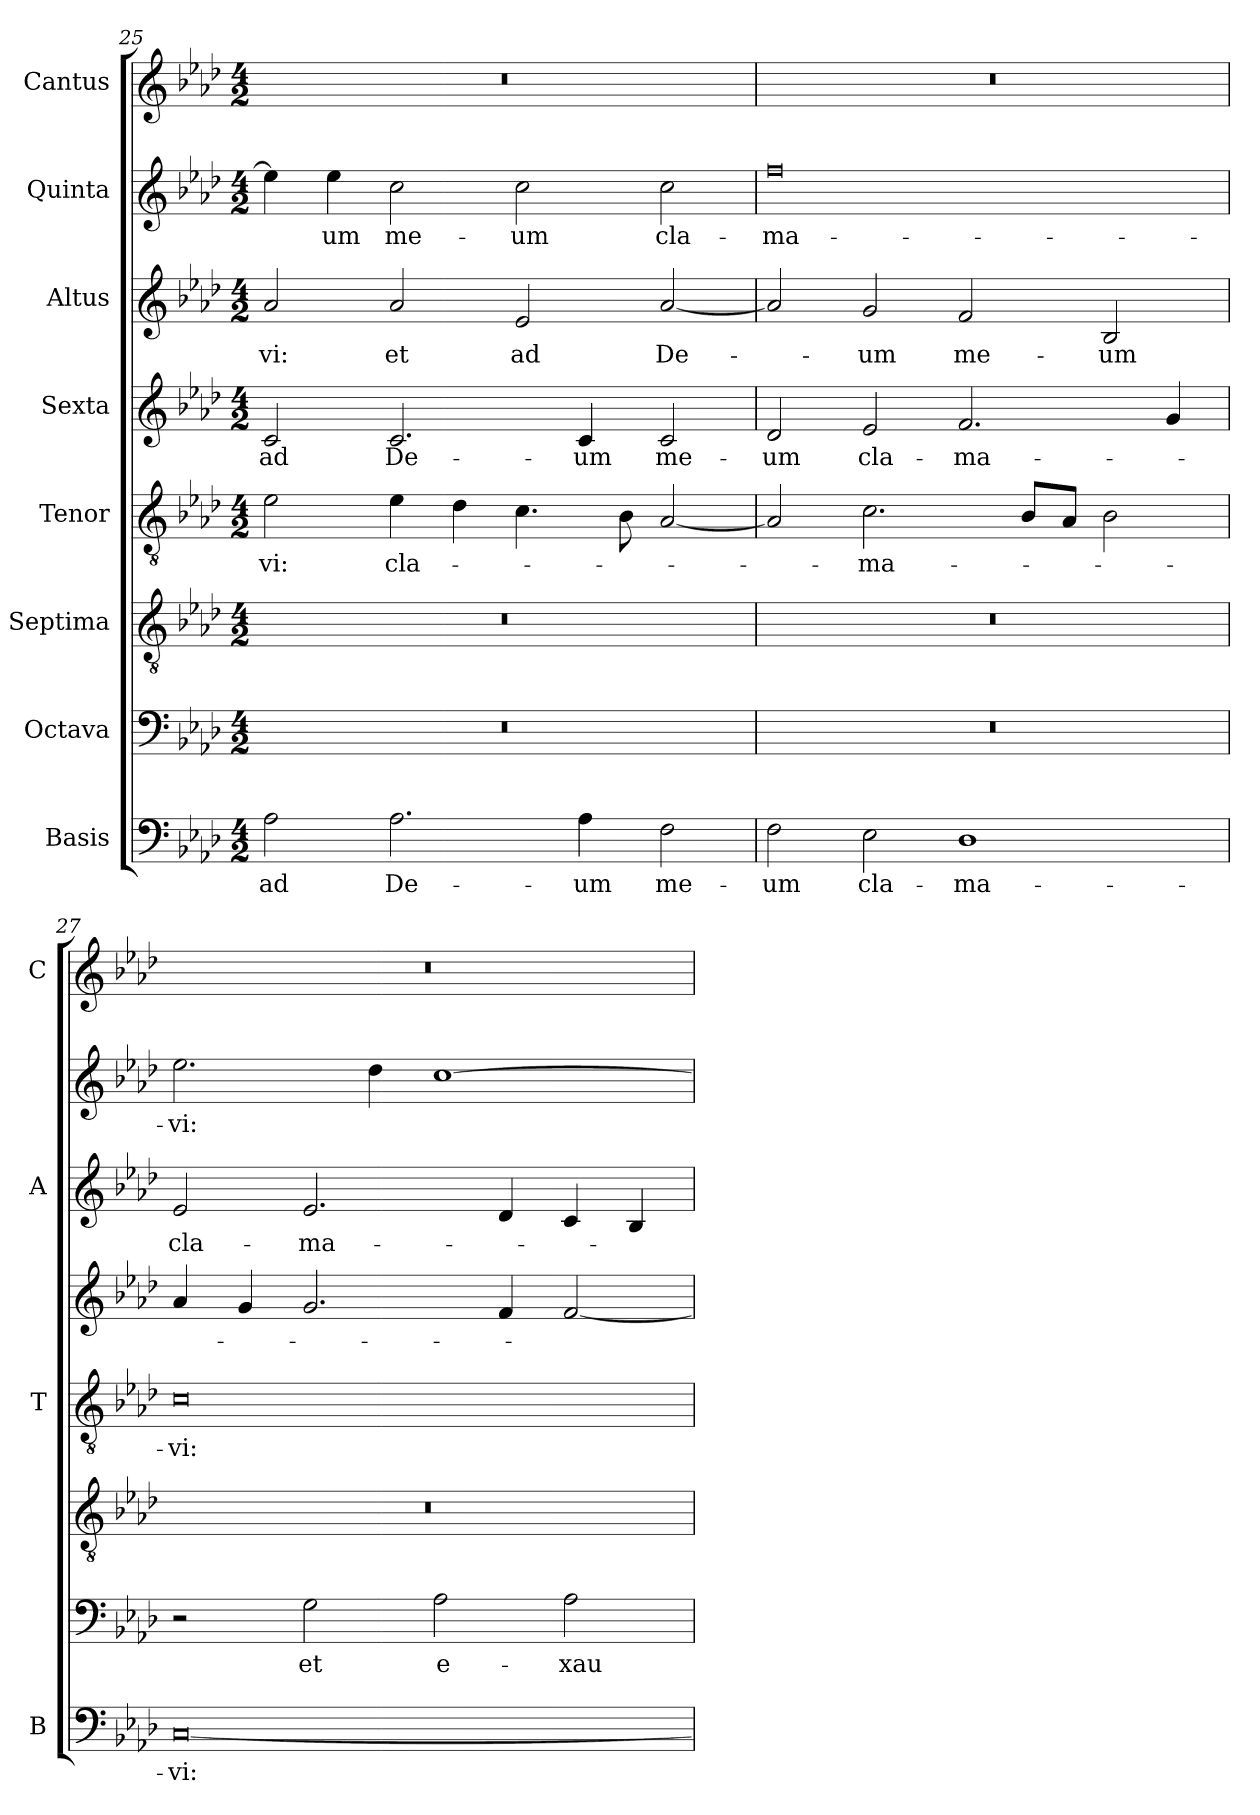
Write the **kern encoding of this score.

**kern	**text	**kern	**text	**kern	**kern	**text	**kern	**text	**kern	**text	**kern	**text	**kern
*part8	*part8	*part7	*part7	*part6	*part5	*part5	*part4	*part4	*part3	*part3	*part2	*part2	*part1
*staff8	*staff8	*staff7	*staff7	*staff6	*staff5	*staff5	*staff4	*staff4	*staff3	*staff3	*staff2	*staff2	*staff1
*I"Basis	*	*I"Octava	*	*I"Septima	*I"Tenor	*	*I"Sexta	*	*I"Altus	*	*I"Quinta	*	*I"Cantus
*I'B	*	*	*	*	*I'T	*	*	*	*I'A	*	*	*	*I'C
*clefF4	*	*clefF4	*	*clefGv2	*clefGv2	*	*clefG2	*	*clefG2	*	*clefG2	*	*clefG2
*k[b-e-a-d-]	*	*k[b-e-a-d-]	*	*k[b-e-a-d-]	*k[b-e-a-d-]	*	*k[b-e-a-d-]	*	*k[b-e-a-d-]	*	*k[b-e-a-d-]	*	*k[b-e-a-d-]
*A-:	*	*A-:	*	*A-:	*A-:	*	*A-:	*	*A-:	*	*A-:	*	*A-:
*M4/2	*	*M4/2	*	*M4/2	*M4/2	*	*M4/2	*	*M4/2	*	*M4/2	*	*M4/2
=25	=25	=25	=25	=25	=25	=25	=25	=25	=25	=25	=25	=25	=25
!	!LO:LY:b	!	!	!	!	!LO:LY:b	!	!LO:LY:b	!	!LO:LY:b	!	!	!
2A-\	ad	0r	.	0r	2e-\	-vi:	2c/	ad	2a-/	-vi:	4ee-\]	.	0r
!	!	!	!	!	!	!	!	!	!	!	!	!LO:LY:b	!
.	.	.	.	.	.	.	.	.	.	.	4ee-\	-um	.
!	!LO:LY:b	!	!	!	!	!LO:LY:b	!	!LO:LY:b	!	!LO:LY:b	!	!LO:LY:b	!
2.A-\	De-	.	.	.	4e-\	cla-	2.c/	De-	2a-/	et	2cc\	me-	.
.	.	.	.	.	4d-\	.	.	.	.	.	.	.	.
!	!	!	!	!	!	!	!	!	!	!LO:LY:b	!	!LO:LY:b	!
.	.	.	.	.	4.c\	.	.	.	2e-/	ad	2cc\	-um	.
!	!LO:LY:b	!	!	!	!	!	!	!LO:LY:b	!	!	!	!	!
4A-\	-um	.	.	.	.	.	4c/	-um	.	.	.	.	.
.	.	.	.	.	8B-\	.	.	.	.	.	.	.	.
!	!LO:LY:b	!	!	!	!	!	!	!LO:LY:b	!	!LO:LY:b	!	!LO:LY:b	!
2F\	me-	.	.	.	[2A-/	.	2c/	me-	[2a-/	De-	2cc\	cla-	.
!!LO:LB:g=z
=26	=26	=26	=26	=26	=26	=26	=26	=26	=26	=26	=26	=26	=26
!	!LO:LY:b	!	!	!	!	!	!	!LO:LY:b	!	!	!	!LO:LY:b	!
2F\	-um	0r	.	0r	2A-/]	.	2d-/	-um	2a-/]	.	0ff	-ma-	0r
!	!LO:LY:b	!	!	!	!	!LO:LY:b	!	!LO:LY:b	!	!LO:LY:b	!	!	!
2E-\	cla-	.	.	.	2.c\	-ma-	2e-/	cla-	2g/	-um	.	.	.
!	!LO:LY:b	!	!	!	!	!	!	!LO:LY:b	!	!LO:LY:b	!	!	!
1D-	-ma-	.	.	.	.	.	2.f/	-ma-	2f/	me-	.	.	.
.	.	.	.	.	8B-/L	.	.	.	.	.	.	.	.
.	.	.	.	.	8A-/J	.	.	.	.	.	.	.	.
!	!	!	!	!	!	!	!	!	!	!LO:LY:b	!	!	!
.	.	.	.	.	2B-\	.	.	.	2B-/	-um	.	.	.
.	.	.	.	.	.	.	4g/	.	.	.	.	.	.
=27	=27	=27	=27	=27	=27	=27	=27	=27	=27	=27	=27	=27	=27
!	!LO:LY:b	!	!	!	!	!LO:LY:b	!	!	!	!LO:LY:b	!	!LO:LY:b	!
[0C	-vi:	2r	.	0r	0c	-vi:	4a-/	.	2e-/	cla-	2.ee-\	-vi:	0r
.	.	.	.	.	.	.	4g/	.	.	.	.	.	.
!	!	!	!LO:LY:b	!	!	!	!	!	!	!LO:LY:b	!	!	!
.	.	2G\	et	.	.	.	2.g/	.	2.e-/	-ma-	.	.	.
.	.	.	.	.	.	.	.	.	.	.	4dd-\	.	.
!	!	!	!LO:LY:b	!	!	!	!	!	!	!	!	!	!
.	.	2A-\	e-	.	.	.	.	.	.	.	[1cc	.	.
.	.	.	.	.	.	.	4f/	.	4d-/	.	.	.	.
!	!	!	!LO:LY:b	!	!	!	!	!	!	!	!	!	!
.	.	2A-\	-xau-	.	.	.	[2f/	.	4c/	.	.	.	.
.	.	.	.	.	.	.	.	.	4B-/	.	.	.	.
=	=	=	=	=	=	=	=	=	=	=	=	=	=
*-	*-	*-	*-	*-	*-	*-	*-	*-	*-	*-	*-	*-	*-
